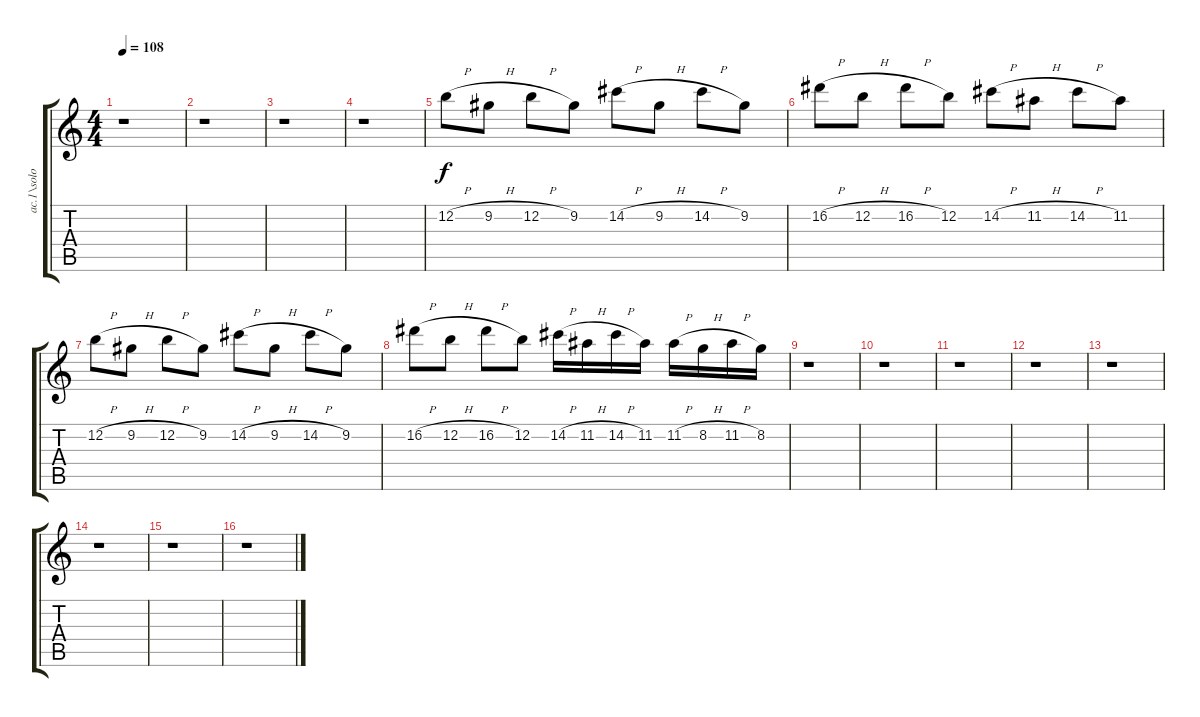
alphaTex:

\track ("ac.1\\solo" "ac.1\\solo") {instrument acousticguitarsteel}
\staff {score tabs}
\tuning (E4 B3 G3 D3 A2 E2) {hide}
\ts (4 4)
\tempo 108
\clef g2
\ks c
r.1{dy f instrument acousticguitarsteel} |
r.1 |
r.1 |
r.1 |
12.2{h}.8{volume 3 instrument distortionguitar} 9.2{h}.8 12.2{h}.8 9.2.8 14.2{h}.8 9.2{h}.8 14.2{h}.8 9.2.8 |
16.2{h}.8 12.2{h}.8 16.2{h}.8 12.2.8 14.2{h}.8 11.2{h}.8 14.2{h}.8 11.2.8 |
12.2{h}.8 9.2{h}.8 12.2{h}.8 9.2.8 14.2{h}.8 9.2{h}.8 14.2{h}.8 9.2.8 |
16.2{h}.8 12.2{h}.8 16.2{h}.8 12.2.8 14.2{h}.16 11.2{h}.16 14.2{h}.16 11.2.16 11.2{h}.16 8.2{h}.16 11.2{h}.16 8.2.16 |
r.1{instrument acousticguitarsteel} |
r.1 |
r.1 |
r.1 |
r.1 |
r.1 |
r.1 |
r.1
